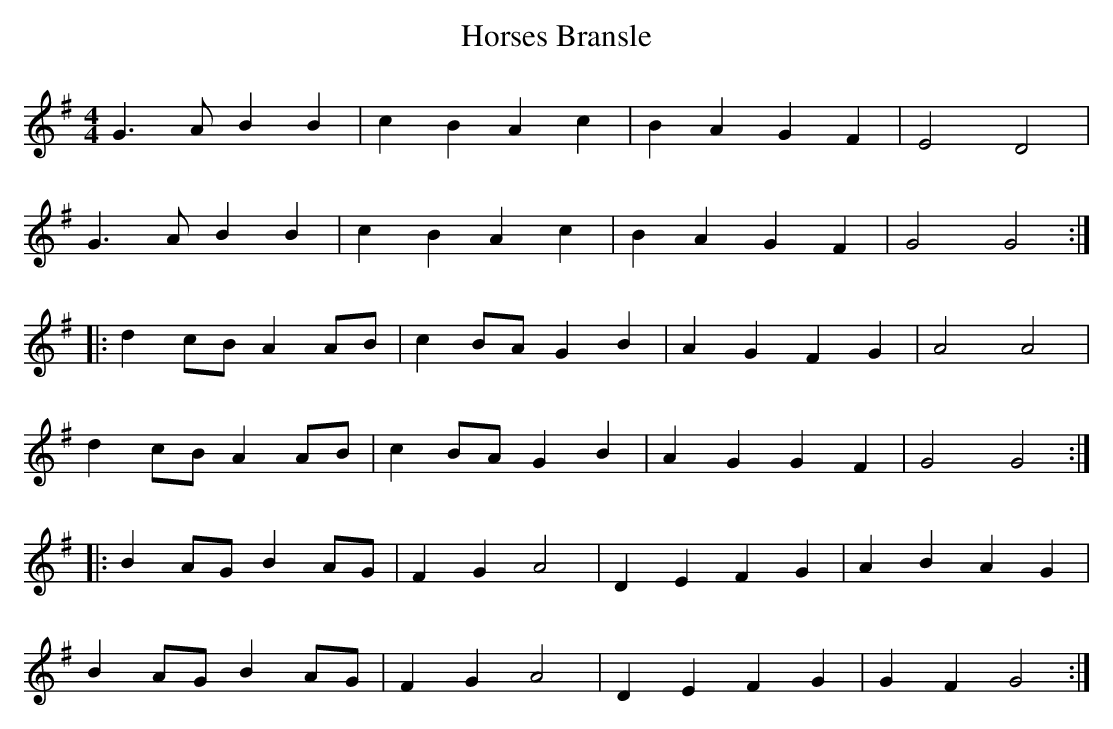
X:1
T:Horses Bransle
M:4/4
L:1/4
K:G
G>A BB | cB Ac | BA GF | E2 D2 |
G>A BB | cB Ac | BA GF | G2 G2 ::
dc/B/ AA/B/ | cB/A/ GB | AG FG | A2 A2 |
dc/B/ AA/B/ | cB/A/ GB | AG GF | G2 G2 ::
BA/G/ BA/G/ | FG A2 | DE FG | AB AG |
BA/G/ BA/G/ | FG A2 | DE FG | GF G2 :|
